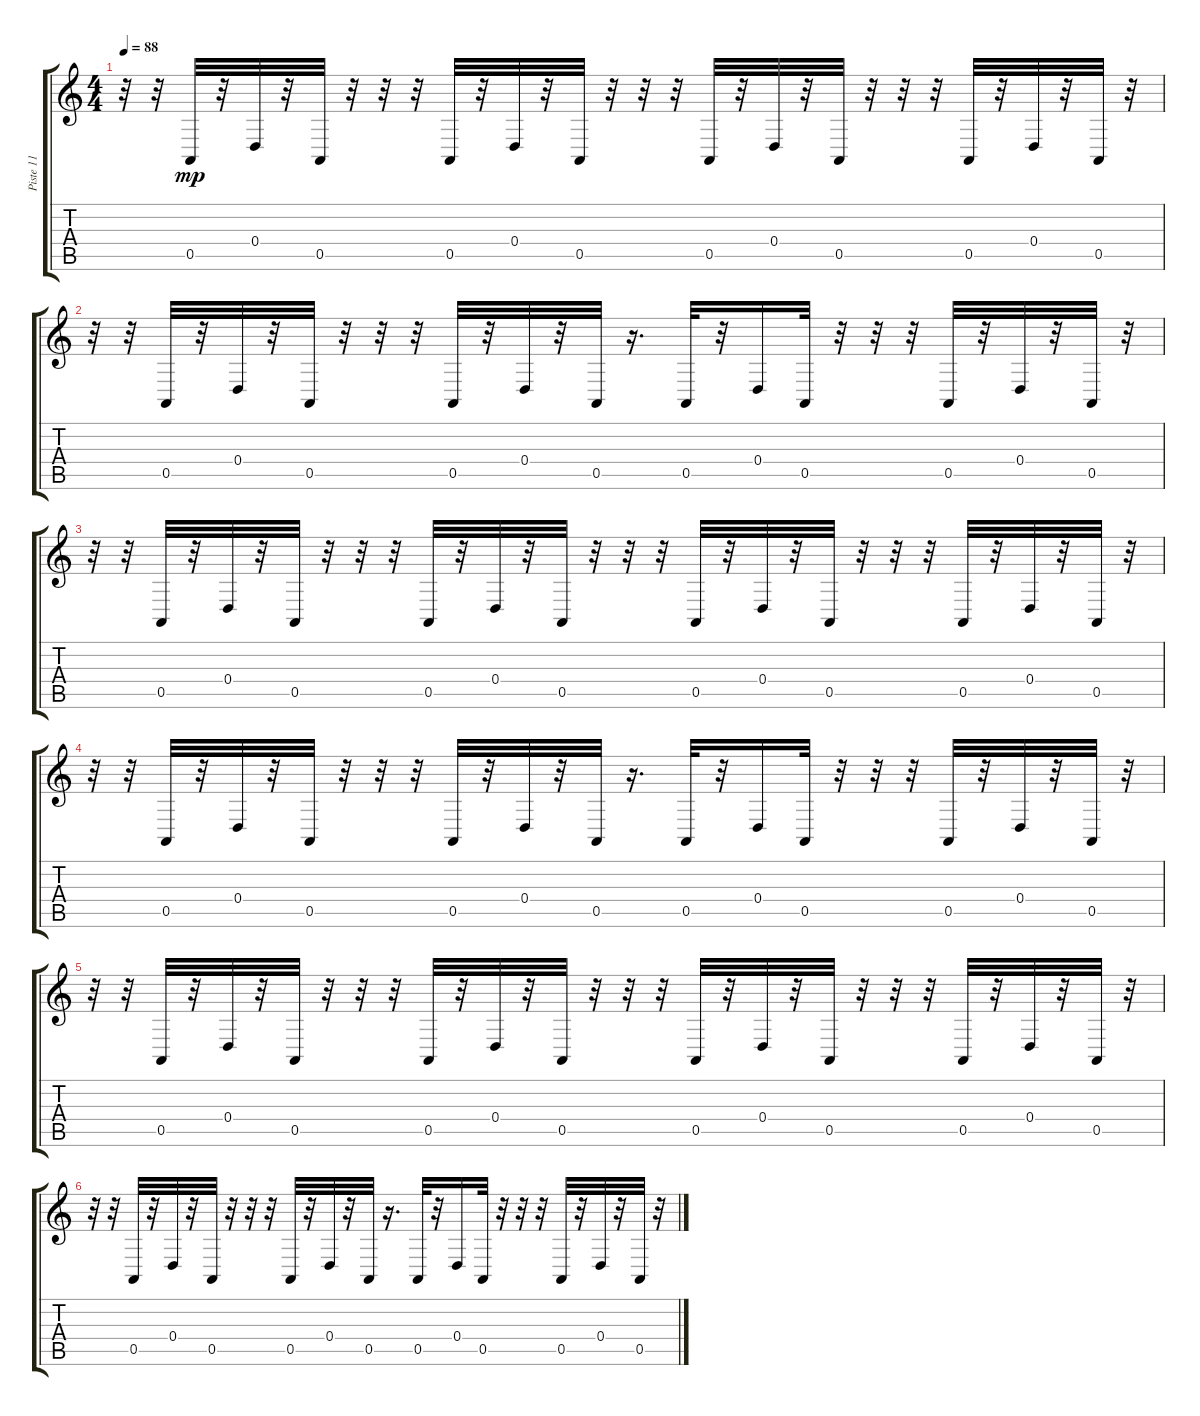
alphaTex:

\track ("Piste 11" "Piste 11") {instrument pad3polysynth}
\staff {score tabs}
\tuning (E4 B3 G3 D3 A2 E2) {hide}
\ts (4 4)
\tempo 88
\clef g2
\ks c
r.32{dy mp} r.32 0.5.32 r.32 0.4.32 r.32 0.5.32 r.32 r.32 r.32 0.5.32 r.32 0.4.32 r.32 0.5.32 r.32 r.32 r.32 0.5.32 r.32 0.4.32 r.32 0.5.32 r.32 r.32 r.32 0.5.32 r.32 0.4.32 r.32 0.5.32 r.32 |
r.32 r.32 0.5.32 r.32 0.4.32 r.32 0.5.32 r.32 r.32 r.32 0.5.32 r.32 0.4.32 r.32 0.5.32 r.16{d} 0.5.32 r.32 0.4.16 0.5.32 r.32 r.32 r.32 0.5.32 r.32 0.4.32 r.32 0.5.32 r.32 |
r.32 r.32 0.5.32 r.32 0.4.32 r.32 0.5.32 r.32 r.32 r.32 0.5.32 r.32 0.4.32 r.32 0.5.32 r.32 r.32 r.32 0.5.32 r.32 0.4.32 r.32 0.5.32 r.32 r.32 r.32 0.5.32 r.32 0.4.32 r.32 0.5.32 r.32 |
r.32 r.32 0.5.32 r.32 0.4.32 r.32 0.5.32 r.32 r.32 r.32 0.5.32 r.32 0.4.32 r.32 0.5.32 r.16{d} 0.5.32 r.32 0.4.16 0.5.32 r.32 r.32 r.32 0.5.32 r.32 0.4.32 r.32 0.5.32 r.32 |
r.32 r.32 0.5.32 r.32 0.4.32 r.32 0.5.32 r.32 r.32 r.32 0.5.32 r.32 0.4.32 r.32 0.5.32 r.32 r.32 r.32 0.5.32 r.32 0.4.32 r.32 0.5.32 r.32 r.32 r.32 0.5.32 r.32 0.4.32 r.32 0.5.32 r.32 |
r.32 r.32 0.5.32 r.32 0.4.32 r.32 0.5.32 r.32 r.32 r.32 0.5.32 r.32 0.4.32 r.32 0.5.32 r.16{d} 0.5.32 r.32 0.4.16 0.5.32 r.32 r.32 r.32 0.5.32 r.32 0.4.32 r.32 0.5.32 r.32
